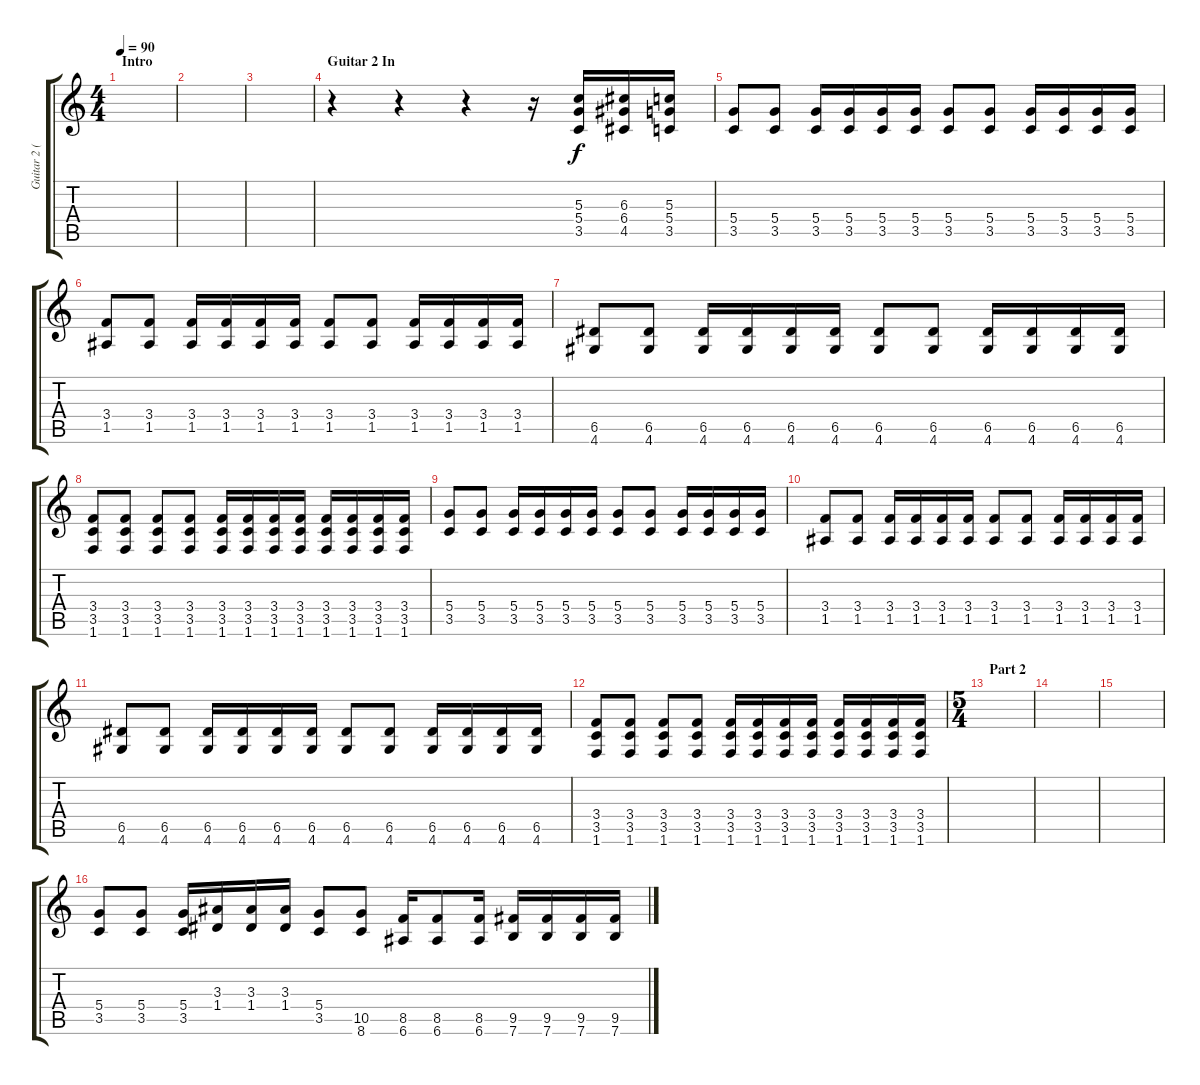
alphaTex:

\track ("Guitar 2 (Burnz)" "Guitar 2 (") {instrument distortionguitar}
\staff {score tabs}
\tuning (E4 B3 G3 D3 A2 E2) {hide}
\ts (4 4)
\section ("" "Intro")
\tempo 90
\clef g2
\ks c
|
|
|
\section ("" "Guitar 2 In")
r.4 r.4 r.4 r.16 (5.3 5.4 3.5).16 (6.3 6.4 4.5).16 (5.3 5.4 3.5).16 |
(5.4 3.5).8 (5.4 3.5).8 (5.4 3.5).16 (5.4 3.5).16 (5.4 3.5).16 (5.4 3.5).16 (5.4 3.5).8 (5.4 3.5).8 (5.4 3.5).16 (5.4 3.5).16 (5.4 3.5).16 (5.4 3.5).16 |
(3.4 1.5).8 (3.4 1.5).8 (3.4 1.5).16 (3.4 1.5).16 (3.4 1.5).16 (3.4 1.5).16 (3.4 1.5).8 (3.4 1.5).8 (3.4 1.5).16 (3.4 1.5).16 (3.4 1.5).16 (3.4 1.5).16 |
(6.5 4.6).8 (6.5 4.6).8 (6.5 4.6).16 (6.5 4.6).16 (6.5 4.6).16 (6.5 4.6).16 (6.5 4.6).8 (6.5 4.6).8 (6.5 4.6).16 (6.5 4.6).16 (6.5 4.6).16 (6.5 4.6).16 |
(3.4 3.5 1.6).8 (3.4 3.5 1.6).8 (3.4 3.5 1.6).8 (3.4 3.5 1.6).8 (3.4 3.5 1.6).16{volume 16} (3.4 3.5 1.6).16 (3.4 3.5 1.6).16 (3.4 3.5 1.6).16 (3.4 3.5 1.6).16 (3.4 3.5 1.6).16 (3.4 3.5 1.6).16 (3.4 3.5 1.6).16 |
(5.4 3.5).8{volume 11} (5.4 3.5).8 (5.4 3.5).16 (5.4 3.5).16 (5.4 3.5).16 (5.4 3.5).16 (5.4 3.5).8 (5.4 3.5).8 (5.4 3.5).16 (5.4 3.5).16 (5.4 3.5).16 (5.4 3.5).16 |
(3.4 1.5).8 (3.4 1.5).8 (3.4 1.5).16 (3.4 1.5).16 (3.4 1.5).16 (3.4 1.5).16 (3.4 1.5).8 (3.4 1.5).8 (3.4 1.5).16 (3.4 1.5).16 (3.4 1.5).16 (3.4 1.5).16 |
(6.5 4.6).8 (6.5 4.6).8 (6.5 4.6).16 (6.5 4.6).16 (6.5 4.6).16 (6.5 4.6).16 (6.5 4.6).8 (6.5 4.6).8 (6.5 4.6).16 (6.5 4.6).16 (6.5 4.6).16 (6.5 4.6).16 |
(3.4 3.5 1.6).8 (3.4 3.5 1.6).8 (3.4 3.5 1.6).8 (3.4 3.5 1.6).8 (3.4 3.5 1.6).16 (3.4 3.5 1.6).16 (3.4 3.5 1.6).16 (3.4 3.5 1.6).16 (3.4 3.5 1.6).16 (3.4 3.5 1.6).16 (3.4 3.5 1.6).16 (3.4 3.5 1.6).16 |
\ts (5 4)
\section ("" "Part 2")
|
|
|
(5.4 3.5).8 (5.4 3.5).8 (5.4 3.5).16 (3.3 1.4).16 (3.3 1.4).16 (3.3 1.4).16 (5.4 3.5).8 (10.5 8.6).8 (8.5 6.6).16 (8.5 6.6).8 (8.5 6.6).16 (9.5 7.6).16 (9.5 7.6).16 (9.5 7.6).16 (9.5 7.6).16
